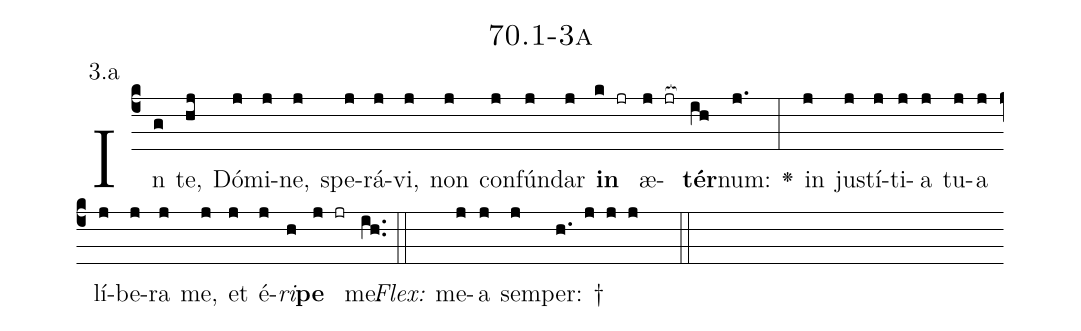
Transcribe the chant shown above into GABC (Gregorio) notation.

name: 70.1-3a;
annotation: 3.a;
%%
(c4)In(g) te,(hj) Dó(j)mi(j)ne,(j) spe(j)rá(j)vi,(j) non(j) con(j)fún(j)dar(j) <b>in</b>(k jr) æ(j jr[ocb:1{])<b>tér</b>(ih[ocb:0}])num:(j.) <v>\greheightstar</v>(:) in(j) jus(j)tí(j)ti(j)a(j) tu(j)a(j) lí(j)be(j)ra(j) me,(j) et(j) é(j)<i>ri</i>(h)<b>pe</b>(j jr) me.(ih..) (::)
<i>Flex:</i>()  me(j)a(j) sem(j)per: †(h. j j j  ::)

%E(j) u(j) o(j) u(h) a(j) e.(ih..) (::)
